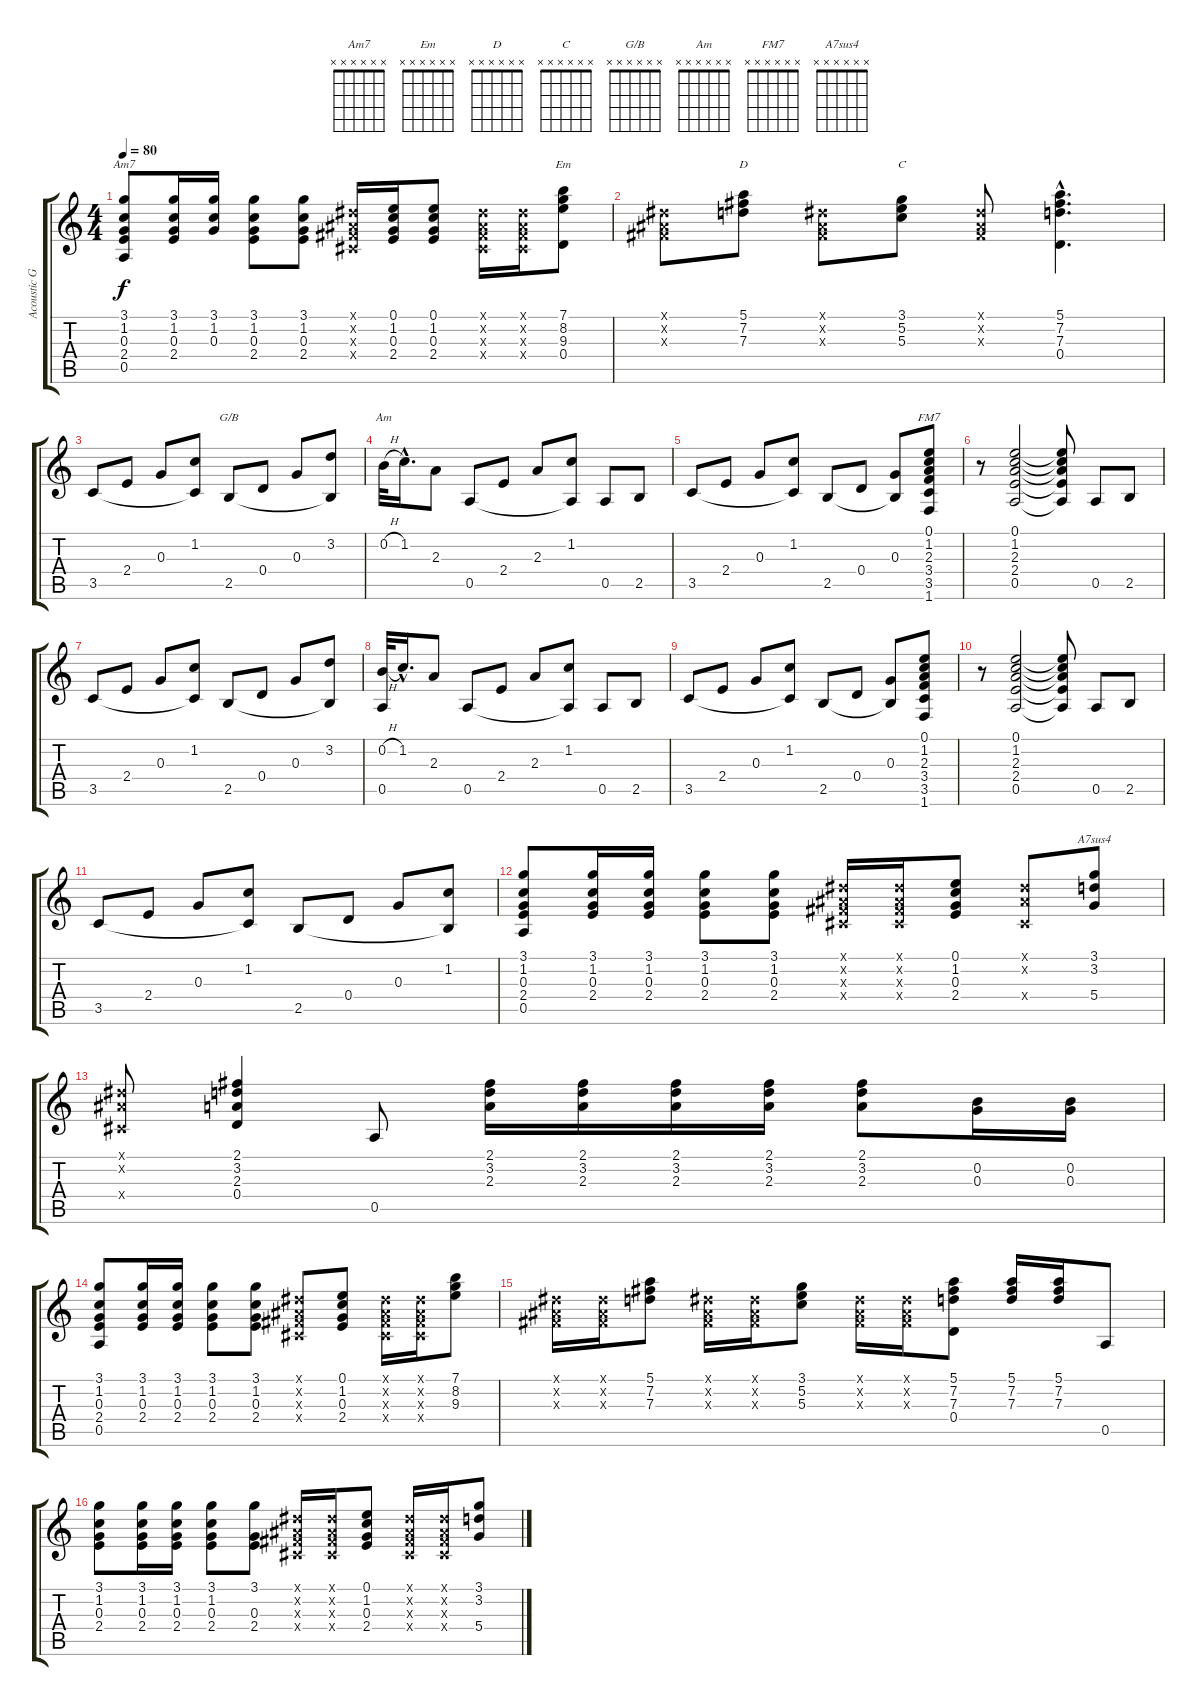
\track ("Acoustic Gutar - Jimmy Page" "Acoustic G") {instrument acousticguitarsteel}
\staff {score tabs}
\tuning (E4 B3 G3 D3 A2 E2) {hide}
\chord ("Am7" x x x x x x) {firstfret 0}
\chord ("Em" x x x x x x) {firstfret 0}
\chord ("D" x x x x x x) {firstfret 0}
\chord ("C" x x x x x x) {firstfret 0}
\chord ("G/B" x x x x x x) {firstfret 0}
\chord ("Am" x x x x x x) {firstfret 0}
\chord ("FM7" x x x x x x) {firstfret 0}
\chord ("A7sus4" x x x x x x) {firstfret 0}
\ts (4 4)
\tempo 80
\clef g2
\ks c
(3.1 1.2 0.3 2.4 0.5).8{ch "Am7" dy f} (3.1 1.2 0.3 2.4).16 (3.1 1.2 0.3).16 (3.1 1.2 0.3 2.4).8 (3.1 1.2 0.3 2.4).8 (-1.1{x} -1.2{x} -1.3{x} -1.4{x}).16 (0.1 1.2 0.3 2.4).16 (0.1 1.2 0.3 2.4).8 (-1.1{x} -1.2{x} -1.3{x} -1.4{x}).16 (-1.1{x} -1.2{x} -1.3{x} -1.4{x}).16 (7.1 8.2 9.3 0.4).8{ch "Em"} |
(-1.1{x} -1.2{x} -1.3{x}).8 (5.1 7.2 7.3).8{ch "D"} (-1.1{x} -1.2{x} -1.3{x}).8 (3.1 5.2 5.3).8{ch "C"} (-1.1{x} -1.2{x} -1.3{x}).8 (5.1{hac} 7.2{hac} 7.3{hac} 0.4{hac}).4{d} |
3.5.8 2.4.8 0.3.8 (1.2 3.5{t}).8 2.5.8{ch "G/B"} 0.4.8 0.3.8 (3.2 2.5{t}).8 |
0.2{h}.32{ch "Am"} 1.2{hac}.16{d} 2.3.8 0.5.8 2.4.8 2.3.8 (1.2 0.5{t}).8 0.5.8 2.5.8 |
3.5.8 2.4.8 0.3.8 (1.2 3.5{t}).8 2.5.8 0.4.8 (0.3 2.5{t}).8 (0.1 1.2 2.3 3.4 3.5 1.6).8{ch "FM7"} |
r.8 (0.1 1.2 2.3 2.4 0.5).2 (0.1{t} 1.2{t} 2.3{t} 2.4{t} 0.5{t}).8 0.5.8 2.5.8 |
3.5.8 2.4.8 0.3.8 (1.2 3.5{t}).8 2.5.8 0.4.8 0.3.8 (3.2 2.5{t}).8 |
(0.2{h} 0.5).32 1.2{hac}.16{d} 2.3.8 0.5.8 2.4.8 2.3.8 (1.2 0.5{t}).8 0.5.8 2.5.8 |
3.5.8 2.4.8 0.3.8 (1.2 3.5{t}).8 2.5.8 0.4.8 (0.3 2.5{t}).8 (0.1 1.2 2.3 3.4 3.5 1.6).8 |
r.8 (0.1 1.2 2.3 2.4 0.5).2 (0.1{t} 1.2{t} 2.3{t} 2.4{t} 0.5{t}).8 0.5.8 2.5.8 |
3.5.8 2.4.8 0.3.8 (1.2 3.5{t}).8 2.5.8 0.4.8 0.3.8 (1.2 2.5{t}).8 |
(3.1 1.2 0.3 2.4 0.5).8 (3.1 1.2 0.3 2.4).16 (3.1 1.2 0.3 2.4).16 (3.1 1.2 0.3 2.4).8 (3.1 1.2 0.3 2.4).8 (-1.1{x} -1.2{x} -1.3{x} -1.4{x}).16 (-1.1{x} -1.2{x} -1.3{x} -1.4{x}).16 (0.1 1.2 0.3 2.4).8 (-1.1{x} -1.2{x} -1.4{x}).8 (3.1 3.2 5.4).8{ch "A7sus4"} |
(-1.1{x} -1.2{x} -1.4{x}).8 (2.1 3.2 2.3 0.4).4 0.5.8 (2.1 3.2 2.3).16 (2.1 3.2 2.3).16 (2.1 3.2 2.3).16 (2.1 3.2 2.3).16 (2.1 3.2 2.3).8 (0.2 0.3).16 (0.2 0.3).16 |
(3.1 1.2 0.3 2.4 0.5).8 (3.1 1.2 0.3 2.4).16 (3.1 1.2 0.3 2.4).16 (3.1 1.2 0.3 2.4).8 (3.1 1.2 0.3 2.4).8 (-1.1{x} -1.2{x} -1.3{x} -1.4{x}).8 (0.1 1.2 0.3 2.4).8 (-1.1{x} -1.2{x} -1.3{x} -1.4{x}).16 (-1.1{x} -1.2{x} -1.3{x} -1.4{x}).16 (7.1 8.2 9.3).8 |
(-1.1{x} -1.2{x} -1.3{x}).16 (-1.1{x} -1.2{x} -1.3{x}).16 (5.1 7.2 7.3).8 (-1.1{x} -1.2{x} -1.3{x}).16 (-1.1{x} -1.2{x} -1.3{x}).16 (3.1 5.2 5.3).8 (-1.1{x} -1.2{x} -1.3{x}).16 (-1.1{x} -1.2{x} -1.3{x}).16 (5.1 7.2 7.3 0.4).8 (5.1 7.2 7.3).16 (5.1 7.2 7.3).16 0.5.8 |
(3.1 1.2 0.3 2.4).8 (3.1 1.2 0.3 2.4).16 (3.1 1.2 0.3 2.4).16 (3.1 1.2 0.3 2.4).8 (3.1 0.3 2.4).8 (-1.1{x} -1.2{x} -1.3{x} -1.4{x}).16 (-1.1{x} -1.2{x} -1.3{x} -1.4{x}).16 (0.1 1.2 0.3 2.4).8 (-1.1{x} -1.2{x} -1.3{x} -1.4{x}).16 (-1.1{x} -1.2{x} -1.3{x} -1.4{x}).16 (3.1 3.2 5.4).8
